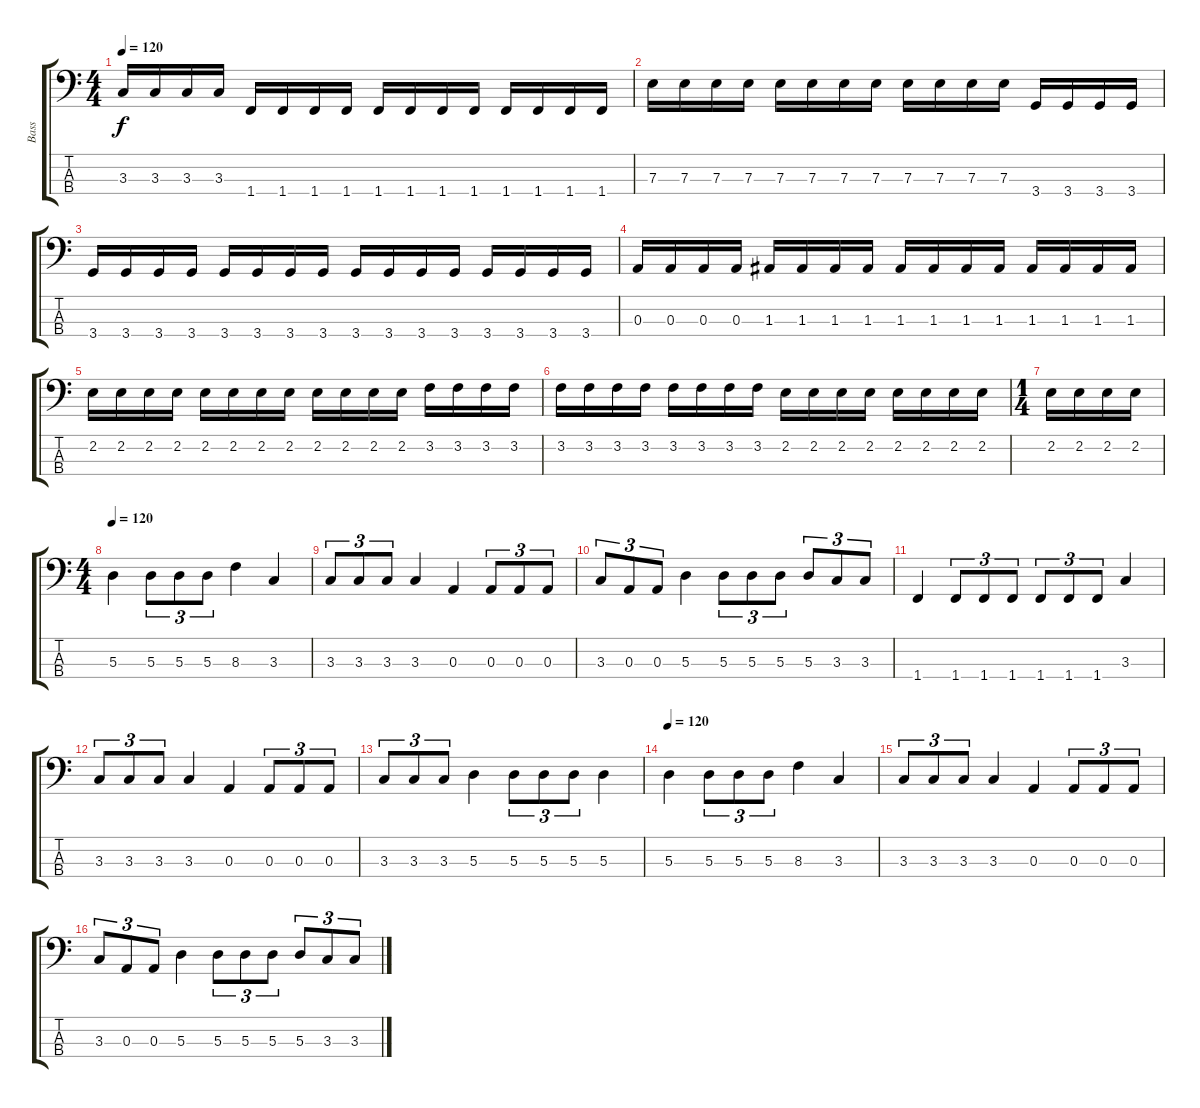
\track ("Bass" "Bass") {instrument electricbassfinger}
\staff {score tabs}
\tuning (G2 D2 A1 E1) {hide}
\ts (4 4)
\tempo 120
\clef f4
\ks c
3.3.16{dy f} 3.3.16 3.3.16 3.3.16 1.4.16 1.4.16 1.4.16 1.4.16 1.4.16 1.4.16 1.4.16 1.4.16 1.4.16 1.4.16 1.4.16 1.4.16 |
7.3.16 7.3.16 7.3.16 7.3.16 7.3.16 7.3.16 7.3.16 7.3.16 7.3.16 7.3.16 7.3.16 7.3.16 3.4.16 3.4.16 3.4.16 3.4.16 |
3.4.16 3.4.16 3.4.16 3.4.16 3.4.16 3.4.16 3.4.16 3.4.16 3.4.16 3.4.16 3.4.16 3.4.16 3.4.16 3.4.16 3.4.16 3.4.16 |
0.3.16 0.3.16 0.3.16 0.3.16 1.3.16 1.3.16 1.3.16 1.3.16 1.3.16 1.3.16 1.3.16 1.3.16 1.3.16 1.3.16 1.3.16 1.3.16 |
2.2.16 2.2.16 2.2.16 2.2.16 2.2.16 2.2.16 2.2.16 2.2.16 2.2.16 2.2.16 2.2.16 2.2.16 3.2.16 3.2.16 3.2.16 3.2.16 |
3.2.16 3.2.16 3.2.16 3.2.16 3.2.16 3.2.16 3.2.16 3.2.16 2.2.16 2.2.16 2.2.16 2.2.16 2.2.16 2.2.16 2.2.16 2.2.16 |
\ts (1 4)
2.2.16 2.2.16 2.2.16 2.2.16 |
\ts (4 4)
\tempo 120
5.3.4 5.3.8{tu (3 2)} 5.3.8{tu (3 2)} 5.3.8{tu (3 2)} 8.3.4 3.3.4 |
3.3.8{tu (3 2)} 3.3.8{tu (3 2)} 3.3.8{tu (3 2)} 3.3.4 0.3.4 0.3.8{tu (3 2)} 0.3.8{tu (3 2)} 0.3.8{tu (3 2)} |
3.3.8{tu (3 2)} 0.3.8{tu (3 2)} 0.3.8{tu (3 2)} 5.3.4 5.3.8{tu (3 2)} 5.3.8{tu (3 2)} 5.3.8{tu (3 2)} 5.3.8{tu (3 2)} 3.3.8{tu (3 2)} 3.3.8{tu (3 2)} |
1.4.4 1.4.8{tu (3 2)} 1.4.8{tu (3 2)} 1.4.8{tu (3 2)} 1.4.8{tu (3 2)} 1.4.8{tu (3 2)} 1.4.8{tu (3 2)} 3.3.4 |
3.3.8{tu (3 2)} 3.3.8{tu (3 2)} 3.3.8{tu (3 2)} 3.3.4 0.3.4 0.3.8{tu (3 2)} 0.3.8{tu (3 2)} 0.3.8{tu (3 2)} |
3.3.8{tu (3 2)} 3.3.8{tu (3 2)} 3.3.8{tu (3 2)} 5.3.4 5.3.8{tu (3 2)} 5.3.8{tu (3 2)} 5.3.8{tu (3 2)} 5.3.4 |
\tempo 120
5.3.4 5.3.8{tu (3 2)} 5.3.8{tu (3 2)} 5.3.8{tu (3 2)} 8.3.4 3.3.4 |
3.3.8{tu (3 2)} 3.3.8{tu (3 2)} 3.3.8{tu (3 2)} 3.3.4 0.3.4 0.3.8{tu (3 2)} 0.3.8{tu (3 2)} 0.3.8{tu (3 2)} |
3.3.8{tu (3 2)} 0.3.8{tu (3 2)} 0.3.8{tu (3 2)} 5.3.4 5.3.8{tu (3 2)} 5.3.8{tu (3 2)} 5.3.8{tu (3 2)} 5.3.8{tu (3 2)} 3.3.8{tu (3 2)} 3.3.8{tu (3 2)}
